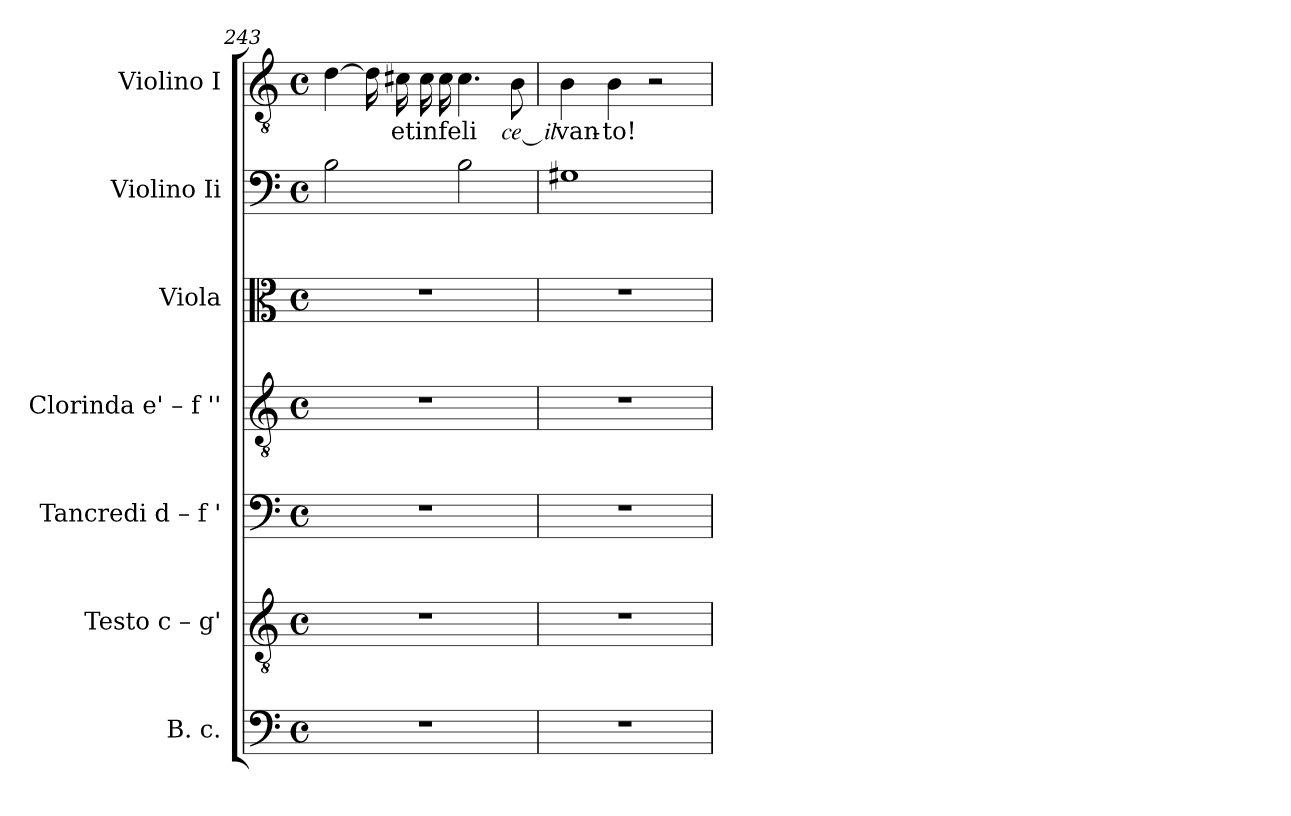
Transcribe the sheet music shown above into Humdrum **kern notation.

**kern	**kern	**kern	**kern	**kern	**kern	**kern	**text
*part7	*part6	*part5	*part4	*part3	*part2	*part1	*part1
*staff7	*staff6	*staff5	*staff4	*staff3	*staff2	*staff1	*staff1
*I"B. c.	*I"Testo  c – g'	*I"Tancredi  d – f '	*I"Clorinda  e' – f ''	*I"Viola	*I"Violino Ii	*I"Violino I	*
*clefF4	*clefGv2	*clefF4	*clefGv2	*clefC3	*clefF4	*clefGv2	*
*k[]	*k[]	*k[]	*k[]	*k[]	*k[]	*k[]	*
*C:	*C:	*C:	*C:	*C:	*C:	*C:	*
*M4/4	*M4/4	*M4/4	*M4/4	*M4/4	*M4/4	*M4/4	*
*met(c)	*met(c)	*met(c)	*met(c)	*met(c)	*met(c)	*met(c)	*
=243	=243	=243	=243	=243	=243	=243	=243
!	!	!	!	!	!	!	!LO:LY:b:cj
1r	1r	1r	1r	1r	2B\	[>4d\	--
!	!	!	!	!	!	!	!LO:LY:b:cj
.	.	.	.	.	.	16d\]	--
!	!	!	!	!	!	!	!LO:LY:b:cj
.	.	.	.	.	.	16c#X\	-et
!	!	!	!	!	!	!	!LO:LY:b:cj
.	.	.	.	.	.	16c#\	infeli-
!	!	!	!	!	!	!	!LO:LY:b:cj
.	.	.	.	.	.	16c#\	--
!	!	!	!	!	!	!	!LO:LY:b:cj
.	.	.	.	.	2B\	4.c#\	--
!	!	!	!	!	!	!	!LO:LY:b:cj
.	.	.	.	.	.	8B\	-ce‿il
=244	=244	=244	=244	=244	=244	=244	=244
!	!	!	!	!	!	!	!LO:LY:b:cj
1r	1r	1r	1r	1r	1G#X	4B\	van-
!	!	!	!	!	!	!	!LO:LY:b:cj
.	.	.	.	.	.	4B\	-to!
.	.	.	.	.	.	2r	.
=	=	=	=	=	=	=	=
*-	*-	*-	*-	*-	*-	*-	*-
